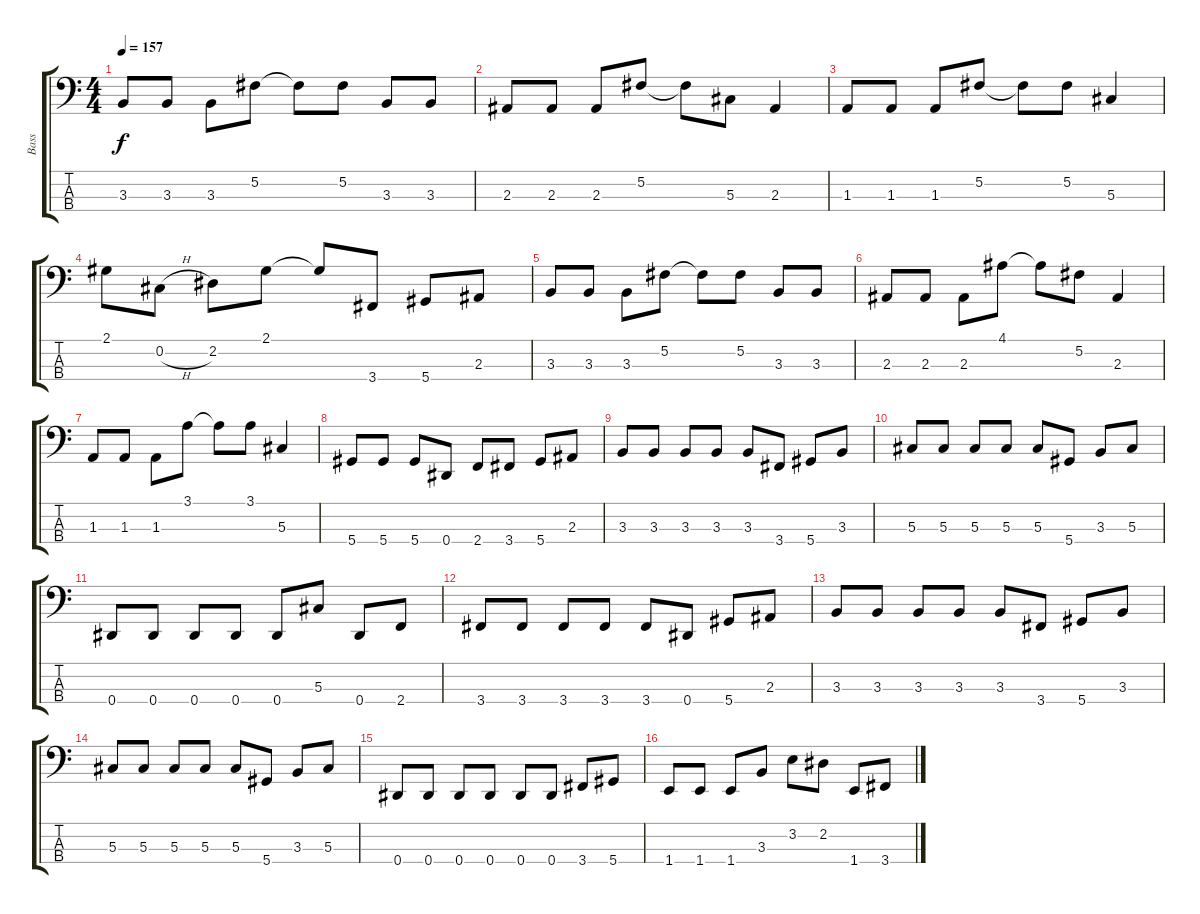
\track ("Bass" "Bass") {instrument electricbasspick}
\staff {score tabs}
\tuning (Gb2 Db2 Ab1 Eb1) {hide}
\ts (4 4)
\tempo 157
\clef f4
\ks c
3.3.8{dy f} 3.3.8 3.3.8 5.2.8 5.2{t}.8 5.2.8 3.3.8 3.3.8 |
2.3.8 2.3.8 2.3.8 5.2.8 5.2{t}.8 5.3.8 2.3.4 |
1.3.8 1.3.8 1.3.8 5.2.8 5.2{t}.8 5.2.8 5.3.4 |
2.1.8 0.2{h}.8 2.2.8 2.1.8 2.1{t}.8 3.4.8 5.4.8 2.3.8 |
3.3.8 3.3.8 3.3.8 5.2.8 5.2{t}.8 5.2.8 3.3.8 3.3.8 |
2.3.8 2.3.8 2.3.8 4.1.8 4.1{t}.8 5.2.8 2.3.4 |
1.3.8 1.3.8 1.3.8 3.1.8 3.1{t}.8 3.1.8 5.3.4 |
5.4.8 5.4.8 5.4.8 0.4.8 2.4.8 3.4.8 5.4.8 2.3.8 |
3.3.8 3.3.8 3.3.8 3.3.8 3.3.8 3.4.8 5.4.8 3.3.8 |
5.3.8 5.3.8 5.3.8 5.3.8 5.3.8 5.4.8 3.3.8 5.3.8 |
0.4.8 0.4.8 0.4.8 0.4.8 0.4.8 5.3.8 0.4.8 2.4.8 |
3.4.8 3.4.8 3.4.8 3.4.8 3.4.8 0.4.8 5.4.8 2.3.8 |
3.3.8 3.3.8 3.3.8 3.3.8 3.3.8 3.4.8 5.4.8 3.3.8 |
5.3.8 5.3.8 5.3.8 5.3.8 5.3.8 5.4.8 3.3.8 5.3.8 |
0.4.8 0.4.8 0.4.8 0.4.8 0.4.8 0.4.8 3.4.8 5.4.8 |
1.4.8 1.4.8 1.4.8 3.3.8 3.2.8 2.2.8 1.4.8 3.4.8
